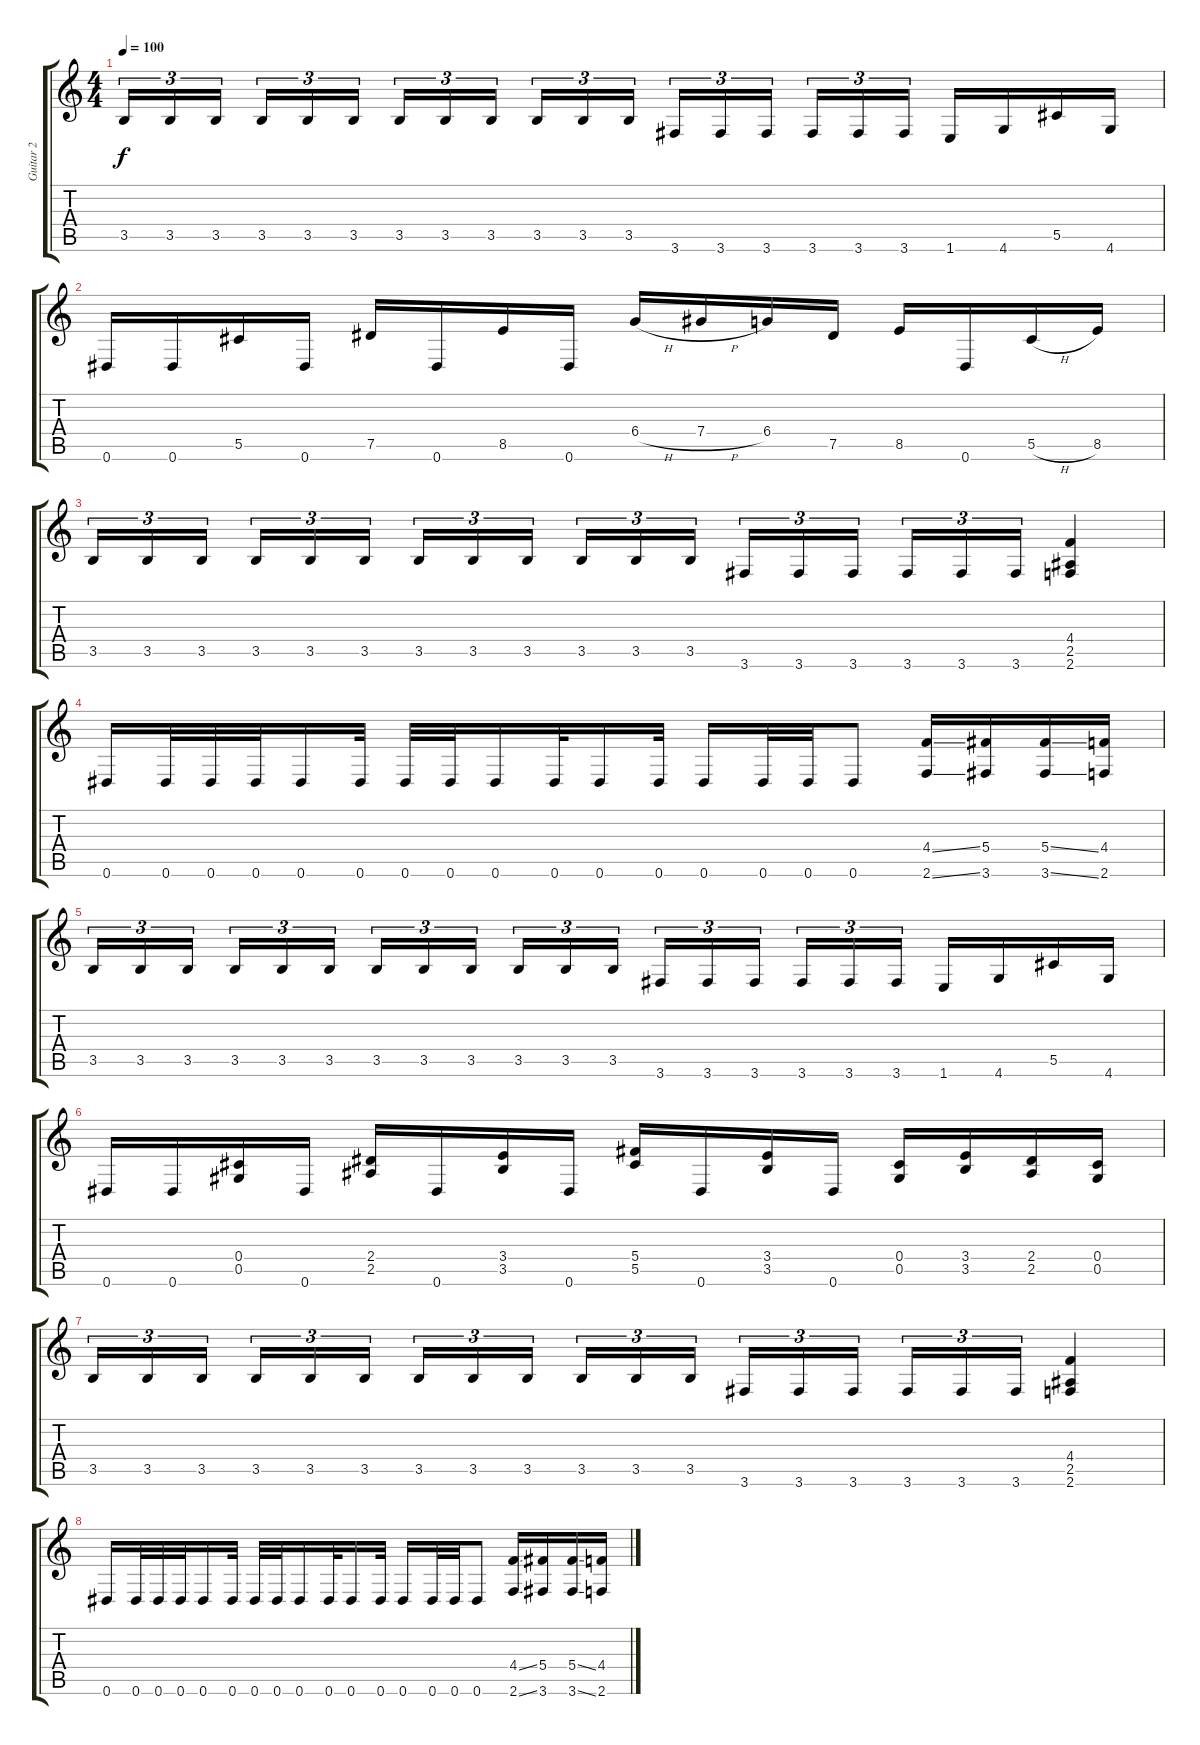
\track ("Guitar 2" "Guitar 2") {instrument distortionguitar}
\staff {score tabs}
\tuning (Eb4 Bb3 Gb3 Db3 Ab2 Eb2) {hide}
\ts (4 4)
\tempo 100
\clef g2
\ks c
3.5.16{tu (3 2) dy f} 3.5.16{tu (3 2)} 3.5.16{tu (3 2)} 3.5.16{tu (3 2)} 3.5.16{tu (3 2)} 3.5.16{tu (3 2)} 3.5.16{tu (3 2)} 3.5.16{tu (3 2)} 3.5.16{tu (3 2)} 3.5.16{tu (3 2)} 3.5.16{tu (3 2)} 3.5.16{tu (3 2)} 3.6.16{tu (3 2)} 3.6.16{tu (3 2)} 3.6.16{tu (3 2)} 3.6.16{tu (3 2)} 3.6.16{tu (3 2)} 3.6.16{tu (3 2)} 1.6.16 4.6.16 5.5.16 4.6.16 |
0.6.16 0.6.16 5.5.16 0.6.16 7.5.16 0.6.16 8.5.16 0.6.16 6.4{h}.16 7.4{h}.16 6.4.16 7.5.16 8.5.16 0.6.16 5.5{h}.16 8.5.16 |
3.5.16{tu (3 2)} 3.5.16{tu (3 2)} 3.5.16{tu (3 2)} 3.5.16{tu (3 2)} 3.5.16{tu (3 2)} 3.5.16{tu (3 2)} 3.5.16{tu (3 2)} 3.5.16{tu (3 2)} 3.5.16{tu (3 2)} 3.5.16{tu (3 2)} 3.5.16{tu (3 2)} 3.5.16{tu (3 2)} 3.6.16{tu (3 2)} 3.6.16{tu (3 2)} 3.6.16{tu (3 2)} 3.6.16{tu (3 2)} 3.6.16{tu (3 2)} 3.6.16{tu (3 2)} (4.4 2.5 2.6).4 |
0.6.16 0.6.32 0.6.32 0.6.32 0.6.16 0.6.32 0.6.32 0.6.32 0.6.16 0.6.32 0.6.16 0.6.32 0.6.16 0.6.32 0.6.32 0.6.8 (4.4{ss} 2.6{ss}).16 (5.4 3.6).16 (5.4{ss} 3.6{ss}).16 (4.4 2.6).16 |
3.5.16{tu (3 2)} 3.5.16{tu (3 2)} 3.5.16{tu (3 2)} 3.5.16{tu (3 2)} 3.5.16{tu (3 2)} 3.5.16{tu (3 2)} 3.5.16{tu (3 2)} 3.5.16{tu (3 2)} 3.5.16{tu (3 2)} 3.5.16{tu (3 2)} 3.5.16{tu (3 2)} 3.5.16{tu (3 2)} 3.6.16{tu (3 2)} 3.6.16{tu (3 2)} 3.6.16{tu (3 2)} 3.6.16{tu (3 2)} 3.6.16{tu (3 2)} 3.6.16{tu (3 2)} 1.6.16 4.6.16 5.5.16 4.6.16 |
0.6.16 0.6.16 (0.4 0.5).16 0.6.16 (2.4 2.5).16 0.6.16 (3.4 3.5).16 0.6.16 (5.4 5.5).16 0.6.16 (3.4 3.5).16 0.6.16 (0.4 0.5).16 (3.4 3.5).16 (2.4 2.5).16 (0.4 0.5).16 |
3.5.16{tu (3 2)} 3.5.16{tu (3 2)} 3.5.16{tu (3 2)} 3.5.16{tu (3 2)} 3.5.16{tu (3 2)} 3.5.16{tu (3 2)} 3.5.16{tu (3 2)} 3.5.16{tu (3 2)} 3.5.16{tu (3 2)} 3.5.16{tu (3 2)} 3.5.16{tu (3 2)} 3.5.16{tu (3 2)} 3.6.16{tu (3 2)} 3.6.16{tu (3 2)} 3.6.16{tu (3 2)} 3.6.16{tu (3 2)} 3.6.16{tu (3 2)} 3.6.16{tu (3 2)} (4.4 2.5 2.6).4 |
0.6.16 0.6.32 0.6.32 0.6.32 0.6.16 0.6.32 0.6.32 0.6.32 0.6.16 0.6.32 0.6.16 0.6.32 0.6.16 0.6.32 0.6.32 0.6.8 (4.4{ss} 2.6{ss}).16 (5.4 3.6).16 (5.4{ss} 3.6{ss}).16 (4.4 2.6).16
